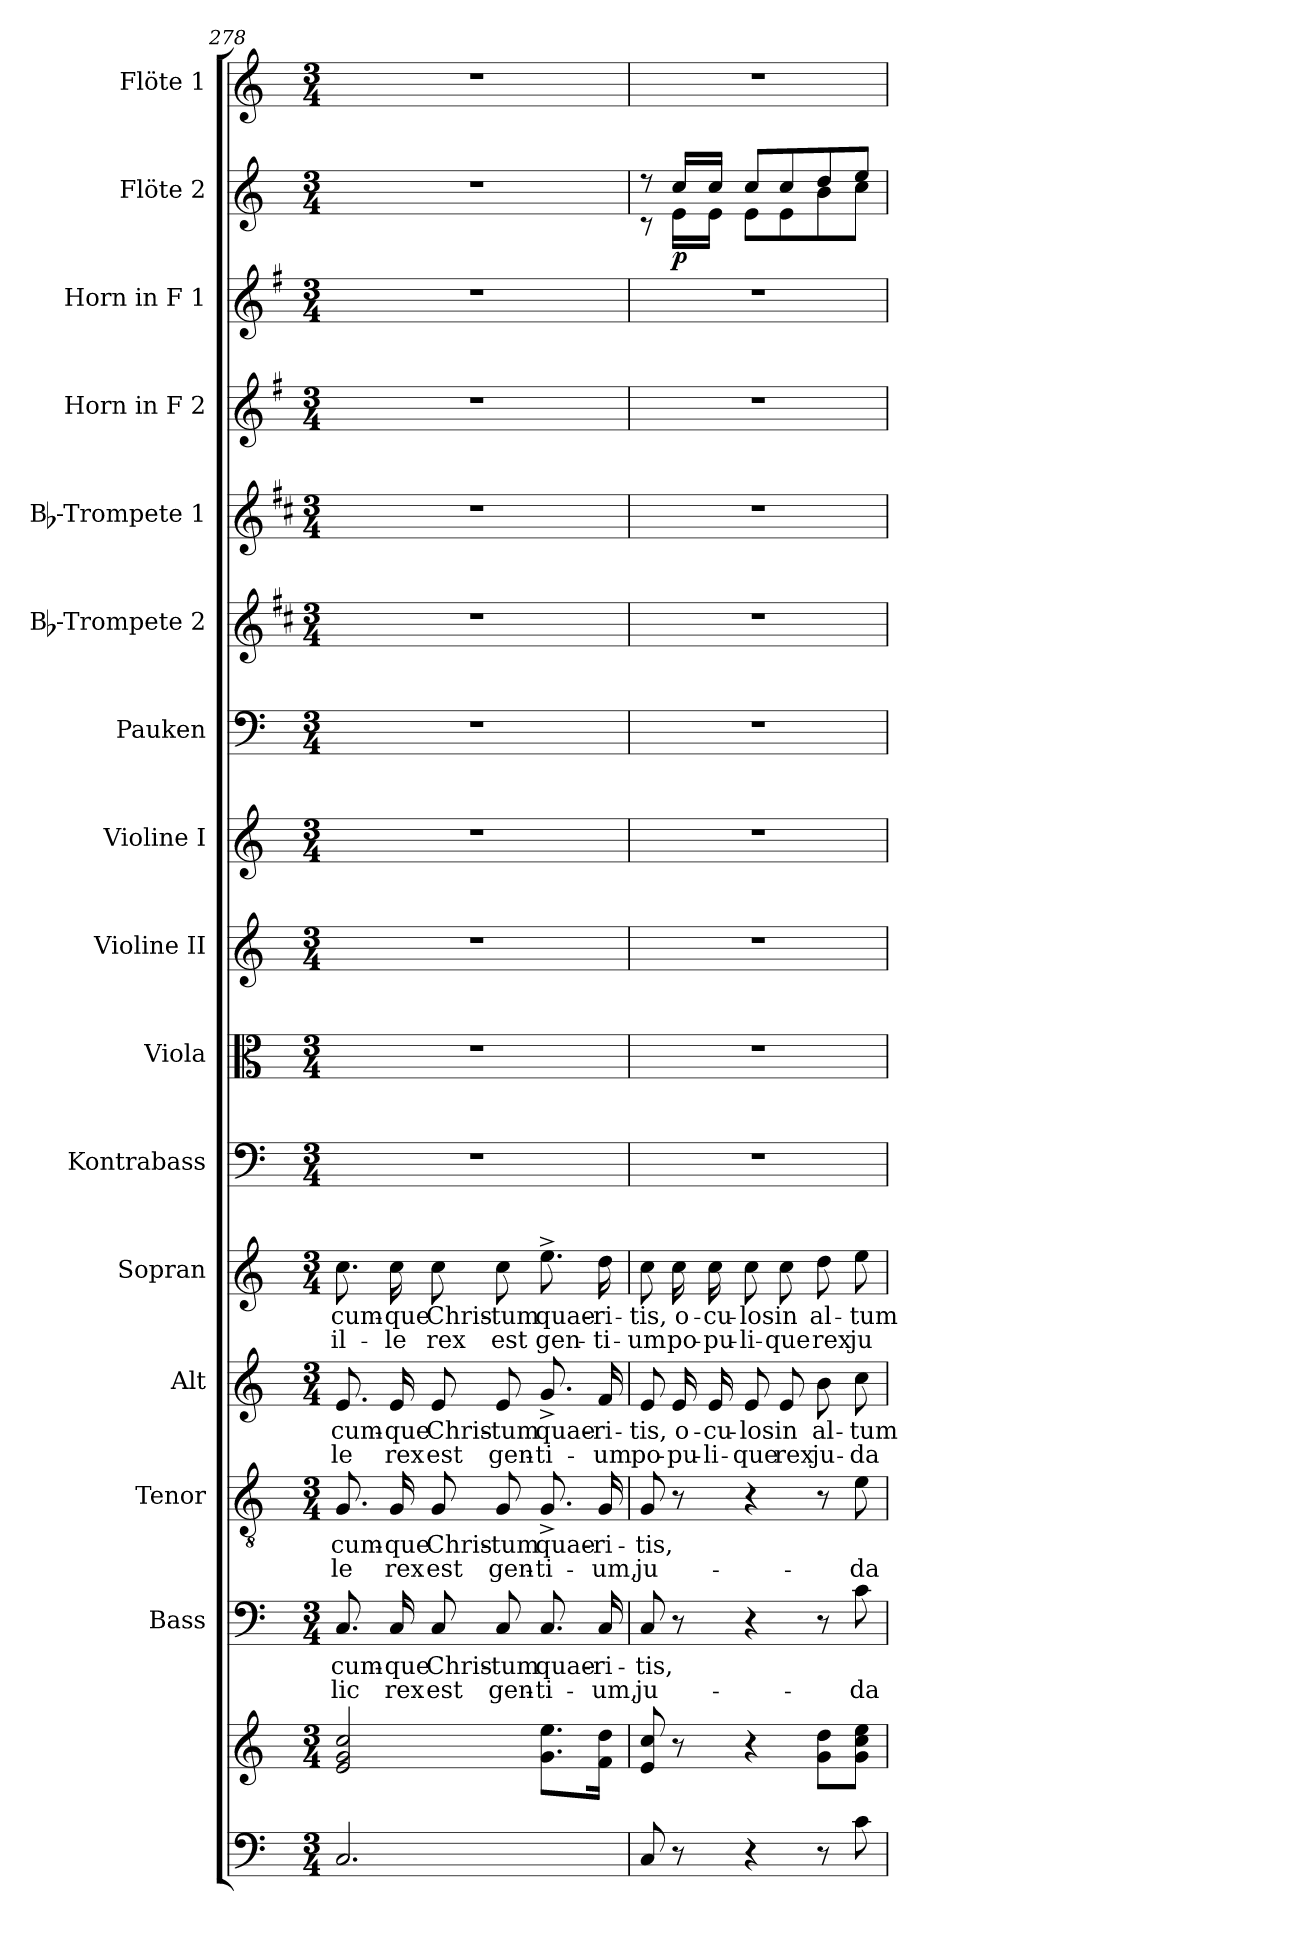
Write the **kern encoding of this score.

**kern	**kern	**kern	**text	**text	**kern	**text	**text	**kern	**text	**text	**kern	**text	**text	**kern	**kern	**kern	**kern	**kern	**kern	**kern	**kern	**kern	**kern	**dynam	**kern
*part16	*part16	*part15	*part15	*part15	*part14	*part14	*part14	*part13	*part13	*part13	*part12	*part12	*part12	*part11	*part10	*part9	*part8	*part7	*part6	*part5	*part4	*part3	*part2	*part2	*part1
*staff17	*staff16	*staff15	*staff15	*staff15	*staff14	*staff14	*staff14	*staff13	*staff13	*staff13	*staff12	*staff12	*staff12	*staff11	*staff10	*staff9	*staff8	*staff7	*staff6	*staff5	*staff4	*staff3	*staff2	*staff2	*staff1
*	*	*I"Bass	*	*	*I"Tenor	*	*	*I"Alt	*	*	*I"Sopran	*	*	*I"Kontrabass	*I"Viola	*I"Violine II	*I"Violine I	*I"Pauken	*I"Bb-Trompete 2	*I"Bb-Trompete 1	*I"Horn in F 2	*I"Horn in F 1	*I"Flöte 2	*	*I"Flöte 1
*	*	*I'B.	*	*	*I'T.	*	*	*I'A.	*	*	*I'S.	*	*	*I'Kb.	*I'Vla.	*I'Vl. II	*I'Vl. I	*I'Pk.	*I'Bb Trp. 2	*I'Bb Trp. 1	*	*	*I'Fl. 2	*	*I'Fl. 1
*clefF4	*clefG2	*clefF4	*	*	*clefGv2	*	*	*clefG2	*	*	*clefG2	*	*	*clefF4	*clefC3	*clefG2	*clefG2	*clefF4	*clefG2	*clefG2	*clefG2	*clefG2	*clefG2	*	*clefG2
*	*	*	*	*	*	*	*	*	*	*	*	*	*	*ITrd7c12	*	*	*	*	*ITrd1c2	*ITrd1c2	*ITrd4c7	*ITrd4c7	*	*	*
*k[]	*k[]	*k[]	*	*	*k[]	*	*	*k[]	*	*	*k[]	*	*	*k[]	*k[]	*k[]	*k[]	*k[]	*k[]	*k[]	*k[]	*k[]	*k[]	*	*k[]
*C:	*C:	*C:	*	*	*C:	*	*	*C:	*	*	*C:	*	*	*C:	*C:	*C:	*C:	*C:	*C:	*C:	*C:	*C:	*C:	*	*C:
*M3/4	*M3/4	*M3/4	*	*	*M3/4	*	*	*M3/4	*	*	*M3/4	*	*	*M3/4	*M3/4	*M3/4	*M3/4	*M3/4	*M3/4	*M3/4	*M3/4	*M3/4	*M3/4	*	*M3/4
=278	=278	=278	=278	=278	=278	=278	=278	=278	=278	=278	=278	=278	=278	=278	=278	=278	=278	=278	=278	=278	=278	=278	=278	=278	=278
!	!	!	!LO:LY:b	!LO:LY:b	!	!LO:LY:b	!LO:LY:b	!	!LO:LY:b	!LO:LY:b	!	!LO:LY:b	!LO:LY:b	!	!	!	!	!	!	!	!	!	!	!	!
2.C/	2e/ 2g/ 2cc/	8.C/	-cum-	-lic	8.G/	-cum-	-le	8.e/	-cum-	-le	8.cc\	-cum-	il-	2.r	2.r	2.r	2.r	2.r	2.r	2.r	2.r	2.r	2.r	.	2.r
!	!	!	!LO:LY:b	!LO:LY:b	!	!LO:LY:b	!LO:LY:b	!	!LO:LY:b	!LO:LY:b	!	!LO:LY:b	!LO:LY:b	!	!	!	!	!	!	!	!	!	!	!	!
.	.	16C/	-que	rex	16G/	-que	rex	16e/	-que	rex	16cc\	-que	-le	.	.	.	.	.	.	.	.	.	.	.	.
!	!	!	!LO:LY:b	!LO:LY:b	!	!LO:LY:b	!LO:LY:b	!	!LO:LY:b	!LO:LY:b	!	!LO:LY:b	!LO:LY:b	!	!	!	!	!	!	!	!	!	!	!	!
.	.	8C/	Chris-	est	8G/	Chris-	est	8e/	Chris-	est	8cc\	Chris-	rex	.	.	.	.	.	.	.	.	.	.	.	.
!	!	!	!LO:LY:b	!LO:LY:b	!	!LO:LY:b	!LO:LY:b	!	!LO:LY:b	!LO:LY:b	!	!LO:LY:b	!LO:LY:b	!	!	!	!	!	!	!	!	!	!	!	!
.	.	8C/	-tum	gen-	8G/	-tum	gen-	8e/	-tum	gen-	8cc\	-tum	est	.	.	.	.	.	.	.	.	.	.	.	.
!	!	!	!LO:LY:b	!LO:LY:b	!	!LO:LY:b	!LO:LY:b	!	!LO:LY:b	!LO:LY:b	!	!LO:LY:b	!LO:LY:b	!	!	!	!	!	!	!	!	!	!	!	!
.	8.g\ 8.ee\L	8.C/	quae-	-ti-	8.G^>/	quae-	-ti-	8.g^>/	quae-	-ti-	8.ee^>\	quae-	gen-	.	.	.	.	.	.	.	.	.	.	.	.
!	!	!	!LO:LY:b	!LO:LY:b	!	!LO:LY:b	!LO:LY:b	!	!LO:LY:b	!LO:LY:b	!	!LO:LY:b	!LO:LY:b	!	!	!	!	!	!	!	!	!	!	!	!
.	16f\ 16dd\Jk	16C/	-ri-	-um,	16G/	-ri-	-um,	16f/	-ri-	-um	16dd\	-ri-	-ti-	.	.	.	.	.	.	.	.	.	.	.	.
=279	=279	=279	=279	=279	=279	=279	=279	=279	=279	=279	=279	=279	=279	=279	=279	=279	=279	=279	=279	=279	=279	=279	=279	=279	=279
!	!	!	!LO:LY:b	!LO:LY:b	!	!LO:LY:b	!LO:LY:b	!	!LO:LY:b	!LO:LY:b	!	!LO:LY:b	!LO:LY:b	!	!	!	!	!	!	!	!	!	!	!	!
*	*	*	*	*	*	*	*	*	*	*	*	*	*	*	*	*	*	*	*	*	*	*	*^	*	*
8C/	8e/ 8cc/	8C/	-tis,	ju-	8G/	-tis,	ju-	8e/	-tis,	po-	8cc\	-tis,	-um	2.r	2.r	2.r	2.r	2.r	2.r	2.r	2.r	2.r	8r	8r	.	2.r
!	!	!	!	!	!	!	!	!	!LO:LY:b	!LO:LY:b	!	!LO:LY:b	!LO:LY:b	!	!	!	!	!	!	!	!	!	!	!	!LO:DY:b	!
8r	8r	8r	.	.	8r	.	.	16e/	o-	-pu-	16cc\	o-	po-	.	.	.	.	.	.	.	.	.	16cc/LL	16e\LL	p	.
!	!	!	!	!	!	!	!	!	!LO:LY:b	!LO:LY:b	!	!LO:LY:b	!LO:LY:b	!	!	!	!	!	!	!	!	!	!	!	!	!
.	.	.	.	.	.	.	.	16e/	-cu-	-li-	16cc\	-cu-	-pu-	.	.	.	.	.	.	.	.	.	16cc/JJ	16e\JJ	.	.
!	!	!	!	!	!	!	!	!	!LO:LY:b	!LO:LY:b	!	!LO:LY:b	!LO:LY:b	!	!	!	!	!	!	!	!	!	!	!	!	!
4r	4r	4r	.	.	4r	.	.	8e/	-los	-que	8cc\	-los	-li-	.	.	.	.	.	.	.	.	.	8cc/L	8e\L	.	.
!	!	!	!	!	!	!	!	!	!LO:LY:b	!LO:LY:b	!	!LO:LY:b	!LO:LY:b	!	!	!	!	!	!	!	!	!	!	!	!	!
.	.	.	.	.	.	.	.	8e/	in	rex	8cc\	in	-que	.	.	.	.	.	.	.	.	.	8cc/	8e\	.	.
!	!	!	!	!	!	!	!	!	!LO:LY:b	!LO:LY:b	!	!LO:LY:b	!LO:LY:b	!	!	!	!	!	!	!	!	!	!	!	!	!
8r	8g\ 8dd\L	8r	.	.	8r	.	.	8b\	al-	ju-	8dd\	al-	rex	.	.	.	.	.	.	.	.	.	8dd/	8b\	.	.
!	!	!	!	!LO:LY:b	!	!	!LO:LY:b	!	!LO:LY:b	!LO:LY:b	!	!LO:LY:b	!LO:LY:b	!	!	!	!	!	!	!	!	!	!	!	!	!
8c\	8g\ 8cc\ 8ee\J	8c\	.	-da-	8e\	.	-da-	8cc\	-tum	-da-	8ee\	-tum	ju-	.	.	.	.	.	.	.	.	.	8ee/J	8cc\J	.	.
*	*	*	*	*	*	*	*	*	*	*	*	*	*	*	*	*	*	*	*	*	*	*	*v	*v	*	*
=	=	=	=	=	=	=	=	=	=	=	=	=	=	=	=	=	=	=	=	=	=	=	=	=	=
*-	*-	*-	*-	*-	*-	*-	*-	*-	*-	*-	*-	*-	*-	*-	*-	*-	*-	*-	*-	*-	*-	*-	*-	*-	*-
